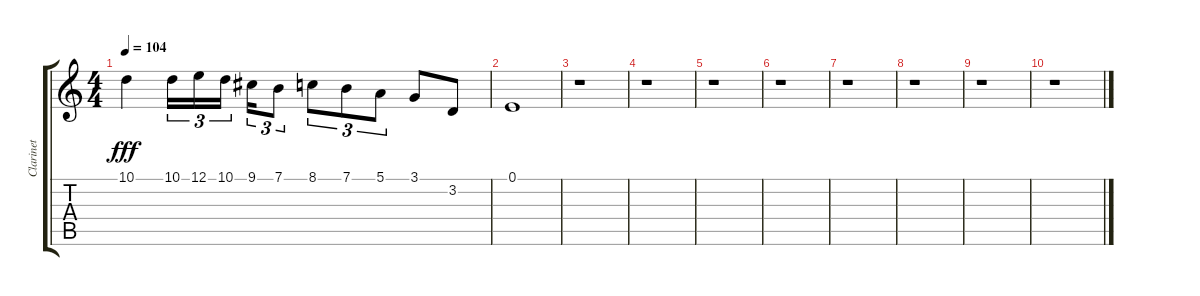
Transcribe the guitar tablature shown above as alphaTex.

\track ("Clarinet" "Clarinet") {instrument clarinet}
\staff {score tabs}
\tuning (E4 B3 G3 D3 A2 E2) {hide}
\ts (4 4)
\tempo 104
\clef g2
\ks c
10.1.4{dy fff} 10.1.16{tu (3 2)} 12.1.16{tu (3 2)} 10.1.16{tu (3 2)} 9.1.16{tu (3 2)} 7.1.8{tu (3 2)} 8.1.8{tu (3 2)} 7.1.8{tu (3 2)} 5.1.8{tu (3 2)} 3.1.8 3.2.8 |
0.1.1 |
r.1 |
r.1 |
r.1 |
r.1 |
r.1 |
r.1 |
r.1 |
r.1
